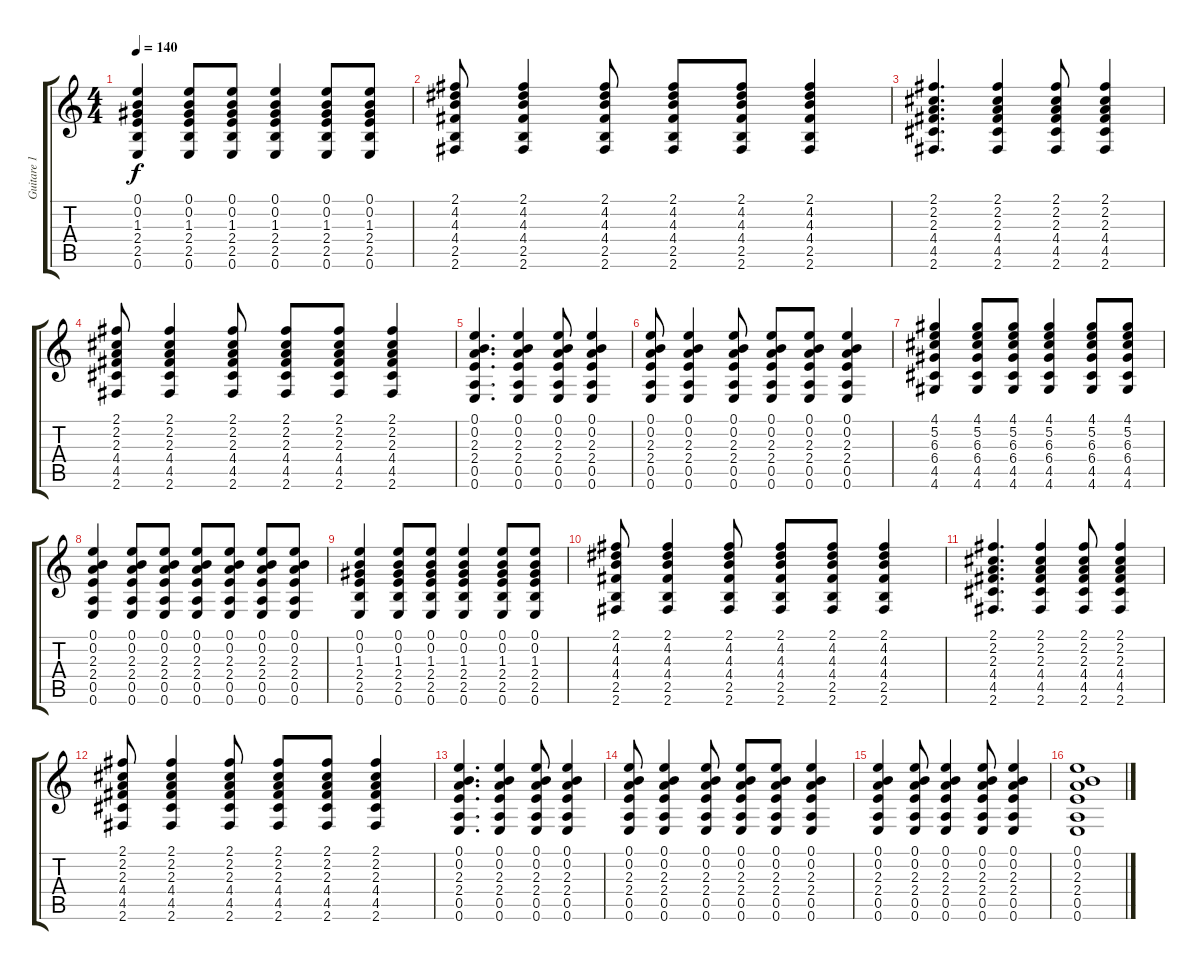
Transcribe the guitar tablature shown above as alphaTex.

\track ("Guitare 1" "Guitare 1") {instrument acousticguitarnylon}
\staff {score tabs}
\tuning (E4 B3 G3 D3 A2 E2) {hide}
\ts (4 4)
\tempo 140
\clef g2
\ks c
(0.1 0.2 1.3 2.4 2.5 0.6).4{dy f} (0.1 0.2 1.3 2.4 2.5 0.6).8 (0.1 0.2 1.3 2.4 2.5 0.6).8 (0.1 0.2 1.3 2.4 2.5 0.6).4 (0.1 0.2 1.3 2.4 2.5 0.6).8 (0.1 0.2 1.3 2.4 2.5 0.6).8 |
(2.1 4.2 4.3 4.4 2.5 2.6).8 (2.1 4.2 4.3 4.4 2.5 2.6).4 (2.1 4.2 4.3 4.4 2.5 2.6).8 (2.1 4.2 4.3 4.4 2.5 2.6).8 (2.1 4.2 4.3 4.4 2.5 2.6).8 (2.1 4.2 4.3 4.4 2.5 2.6).4 |
(2.1 2.2 2.3 4.4 4.5 2.6).4{d} (2.1 2.2 2.3 4.4 4.5 2.6).4 (2.1 2.2 2.3 4.4 4.5 2.6).8 (2.1 2.2 2.3 4.4 4.5 2.6).4 |
(2.1 2.2 2.3 4.4 4.5 2.6).8 (2.1 2.2 2.3 4.4 4.5 2.6).4 (2.1 2.2 2.3 4.4 4.5 2.6).8 (2.1 2.2 2.3 4.4 4.5 2.6).8 (2.1 2.2 2.3 4.4 4.5 2.6).8 (2.1 2.2 2.3 4.4 4.5 2.6).4 |
(0.1 0.2 2.3 2.4 0.5 0.6).4{d} (0.1 0.2 2.3 2.4 0.5 0.6).4 (0.1 0.2 2.3 2.4 0.5 0.6).8 (0.1 0.2 2.3 2.4 0.5 0.6).4 |
(0.1 0.2 2.3 2.4 0.5 0.6).8 (0.1 0.2 2.3 2.4 0.5 0.6).4 (0.1 0.2 2.3 2.4 0.5 0.6).8 (0.1 0.2 2.3 2.4 0.5 0.6).8 (0.1 0.2 2.3 2.4 0.5 0.6).8 (0.1 0.2 2.3 2.4 0.5 0.6).4 |
(4.1 5.2 6.3 6.4 4.5 4.6).4 (4.1 5.2 6.3 6.4 4.5 4.6).8 (4.1 5.2 6.3 6.4 4.5 4.6).8 (4.1 5.2 6.3 6.4 4.5 4.6).4 (4.1 5.2 6.3 6.4 4.5 4.6).8 (4.1 5.2 6.3 6.4 4.5 4.6).8 |
(0.1 0.2 2.3 2.4 0.5 0.6).4 (0.1 0.2 2.3 2.4 0.5 0.6).8 (0.1 0.2 2.3 2.4 0.5 0.6).8 (0.1 0.2 2.3 2.4 0.5 0.6).8 (0.1 0.2 2.3 2.4 0.5 0.6).8 (0.1 0.2 2.3 2.4 0.5 0.6).8 (0.1 0.2 2.3 2.4 0.5 0.6).8 |
(0.1 0.2 1.3 2.4 2.5 0.6).4 (0.1 0.2 1.3 2.4 2.5 0.6).8 (0.1 0.2 1.3 2.4 2.5 0.6).8 (0.1 0.2 1.3 2.4 2.5 0.6).4 (0.1 0.2 1.3 2.4 2.5 0.6).8 (0.1 0.2 1.3 2.4 2.5 0.6).8 |
(2.1 4.2 4.3 4.4 2.5 2.6).8 (2.1 4.2 4.3 4.4 2.5 2.6).4 (2.1 4.2 4.3 4.4 2.5 2.6).8 (2.1 4.2 4.3 4.4 2.5 2.6).8 (2.1 4.2 4.3 4.4 2.5 2.6).8 (2.1 4.2 4.3 4.4 2.5 2.6).4 |
(2.1 2.2 2.3 4.4 4.5 2.6).4{d} (2.1 2.2 2.3 4.4 4.5 2.6).4 (2.1 2.2 2.3 4.4 4.5 2.6).8 (2.1 2.2 2.3 4.4 4.5 2.6).4 |
(2.1 2.2 2.3 4.4 4.5 2.6).8 (2.1 2.2 2.3 4.4 4.5 2.6).4 (2.1 2.2 2.3 4.4 4.5 2.6).8 (2.1 2.2 2.3 4.4 4.5 2.6).8 (2.1 2.2 2.3 4.4 4.5 2.6).8 (2.1 2.2 2.3 4.4 4.5 2.6).4 |
(0.1 0.2 2.3 2.4 0.5 0.6).4{d} (0.1 0.2 2.3 2.4 0.5 0.6).4 (0.1 0.2 2.3 2.4 0.5 0.6).8 (0.1 0.2 2.3 2.4 0.5 0.6).4 |
(0.1 0.2 2.3 2.4 0.5 0.6).8 (0.1 0.2 2.3 2.4 0.5 0.6).4 (0.1 0.2 2.3 2.4 0.5 0.6).8 (0.1 0.2 2.3 2.4 0.5 0.6).8 (0.1 0.2 2.3 2.4 0.5 0.6).8 (0.1 0.2 2.3 2.4 0.5 0.6).4 |
(0.1 0.2 2.3 2.4 0.5 0.6).4 (0.1 0.2 2.3 2.4 0.5 0.6).8 (0.1 0.2 2.3 2.4 0.5 0.6).4 (0.1 0.2 2.3 2.4 0.5 0.6).8 (0.1 0.2 2.3 2.4 0.5 0.6).4 |
(0.1 0.2 2.3 2.4 0.5 0.6).1
